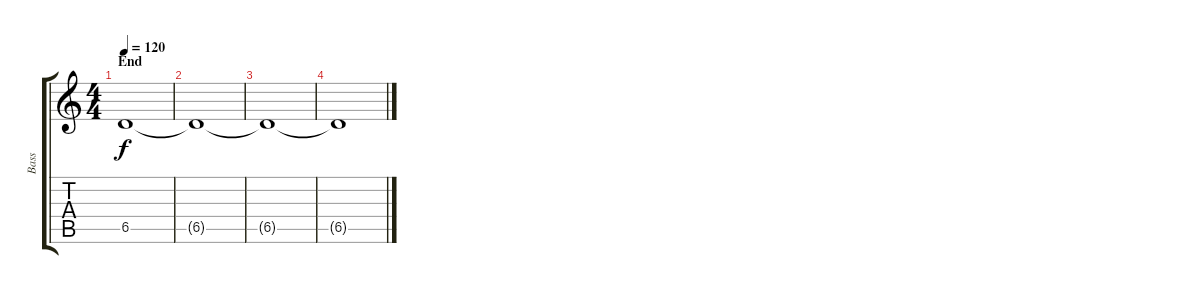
\track ("Bass" "Bass") {instrument electricbasspick}
\staff {score tabs}
\tuning (Eb4 Bb3 Gb3 Db3 Ab2 Eb2) {hide}
\ts (4 4)
\section ("" "End")
\tempo 120
\clef g2
\ks c
6.5.1{dy f volume 0} |
6.5{t}.1 |
6.5{t}.1 |
6.5{t}.1
